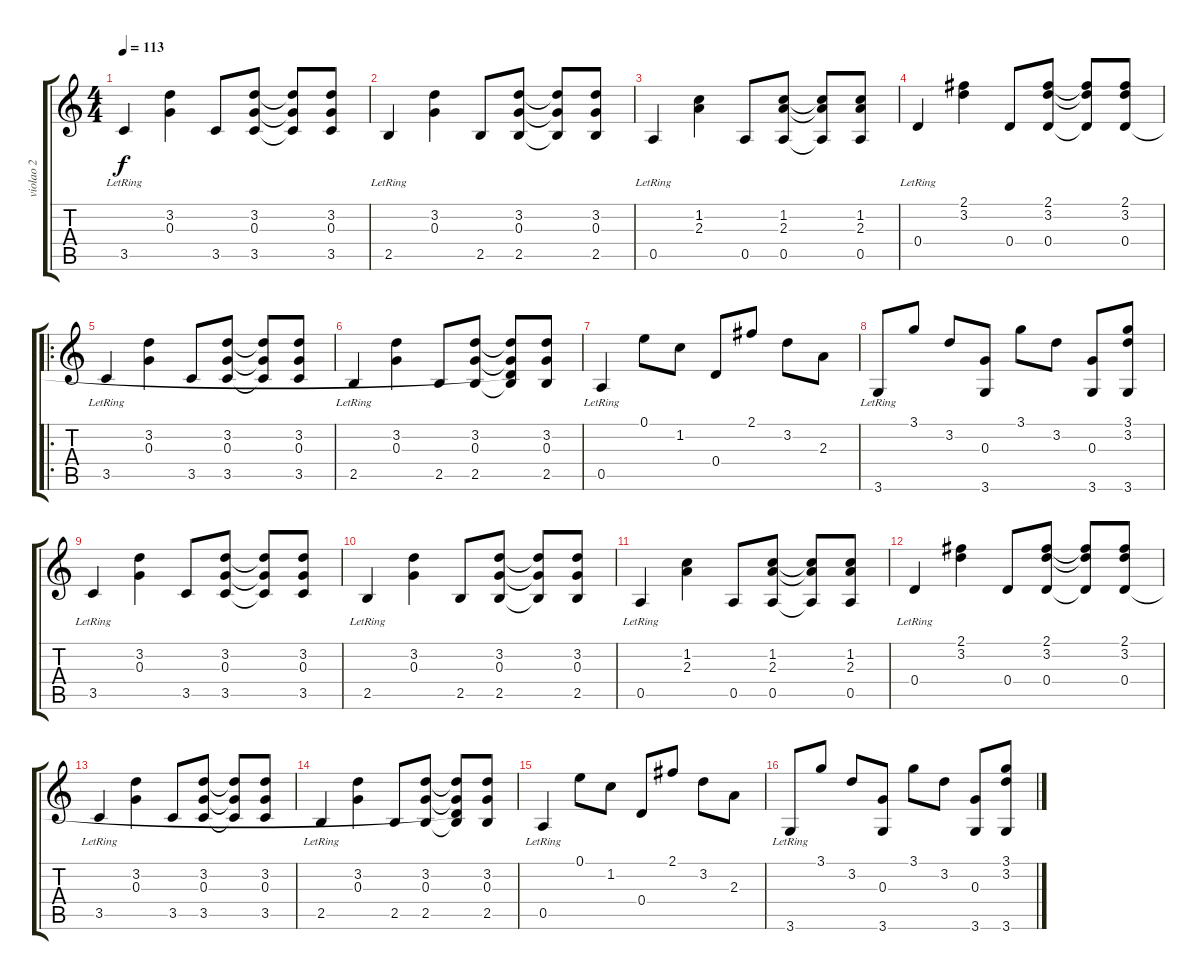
\track ("violao 2" "violao 2") {instrument acousticguitarnylon}
\staff {score tabs}
\tuning (E4 B3 G3 D3 A2 E2) {hide}
\ts (4 4)
\tempo 113
\clef g2
\ks c
3.5{lr}.4{dy f instrument acousticguitarnylon} (3.2 0.3).4 3.5.8 (3.2 0.3 3.5).8 (3.2{t} 0.3{t} 3.5{t}).8 (3.2 0.3 3.5).8 |
2.5{lr}.4 (3.2 0.3).4 2.5.8 (3.2 0.3 2.5).8 (3.2{t} 0.3{t} 2.5{t}).8 (3.2 0.3 2.5).8 |
0.5{lr}.4 (1.2 2.3).4 0.5.8 (1.2 2.3 0.5).8 (1.2{t} 2.3{t} 0.5{t}).8 (1.2 2.3 0.5).8 |
0.4{lr}.4 (2.1 3.2).4 0.4.8 (2.1 3.2 0.4).8 (2.1{t} 3.2{t} 0.4{t}).8 (2.1 3.2 0.4).8 |
\ro
3.5{lr}.4 (3.2 0.3).4 3.5.8 (3.2 0.3 3.5).8 (3.2{t} 0.3{t} 3.5{t}).8 (3.2 0.3 3.5).8 |
2.5{lr}.4 (3.2 0.3).4 2.5.8 (3.2 0.3 2.5).8 (3.2{t} 0.3{t} 0.4{t} 2.5{t}).8 (3.2 0.3 2.5).8 |
0.5{lr}.4 0.1.8 1.2.8 0.4.8 2.1.8 3.2.8 2.3.8 |
3.6{lr}.8 3.1.8 3.2.8 (0.3 3.6).8 3.1.8 3.2.8 (0.3 3.6).8 (3.1 3.2 3.6).8 |
3.5{lr}.4 (3.2 0.3).4 3.5.8 (3.2 0.3 3.5).8 (3.2{t} 0.3{t} 3.5{t}).8 (3.2 0.3 3.5).8 |
2.5{lr}.4 (3.2 0.3).4 2.5.8 (3.2 0.3 2.5).8 (3.2{t} 0.3{t} 2.5{t}).8 (3.2 0.3 2.5).8 |
0.5{lr}.4 (1.2 2.3).4 0.5.8 (1.2 2.3 0.5).8 (1.2{t} 2.3{t} 0.5{t}).8 (1.2 2.3 0.5).8 |
0.4{lr}.4 (2.1 3.2).4 0.4.8 (2.1 3.2 0.4).8 (2.1{t} 3.2{t} 0.4{t}).8 (2.1 3.2 0.4).8 |
3.5{lr}.4 (3.2 0.3).4 3.5.8 (3.2 0.3 3.5).8 (3.2{t} 0.3{t} 3.5{t}).8 (3.2 0.3 3.5).8 |
2.5{lr}.4 (3.2 0.3).4 2.5.8 (3.2 0.3 2.5).8 (3.2{t} 0.3{t} 0.4{t} 2.5{t}).8 (3.2 0.3 2.5).8 |
0.5{lr}.4 0.1.8 1.2.8 0.4.8 2.1.8 3.2.8 2.3.8 |
3.6{lr}.8 3.1.8 3.2.8 (0.3 3.6).8 3.1.8 3.2.8 (0.3 3.6).8 (3.1 3.2 3.6).8
